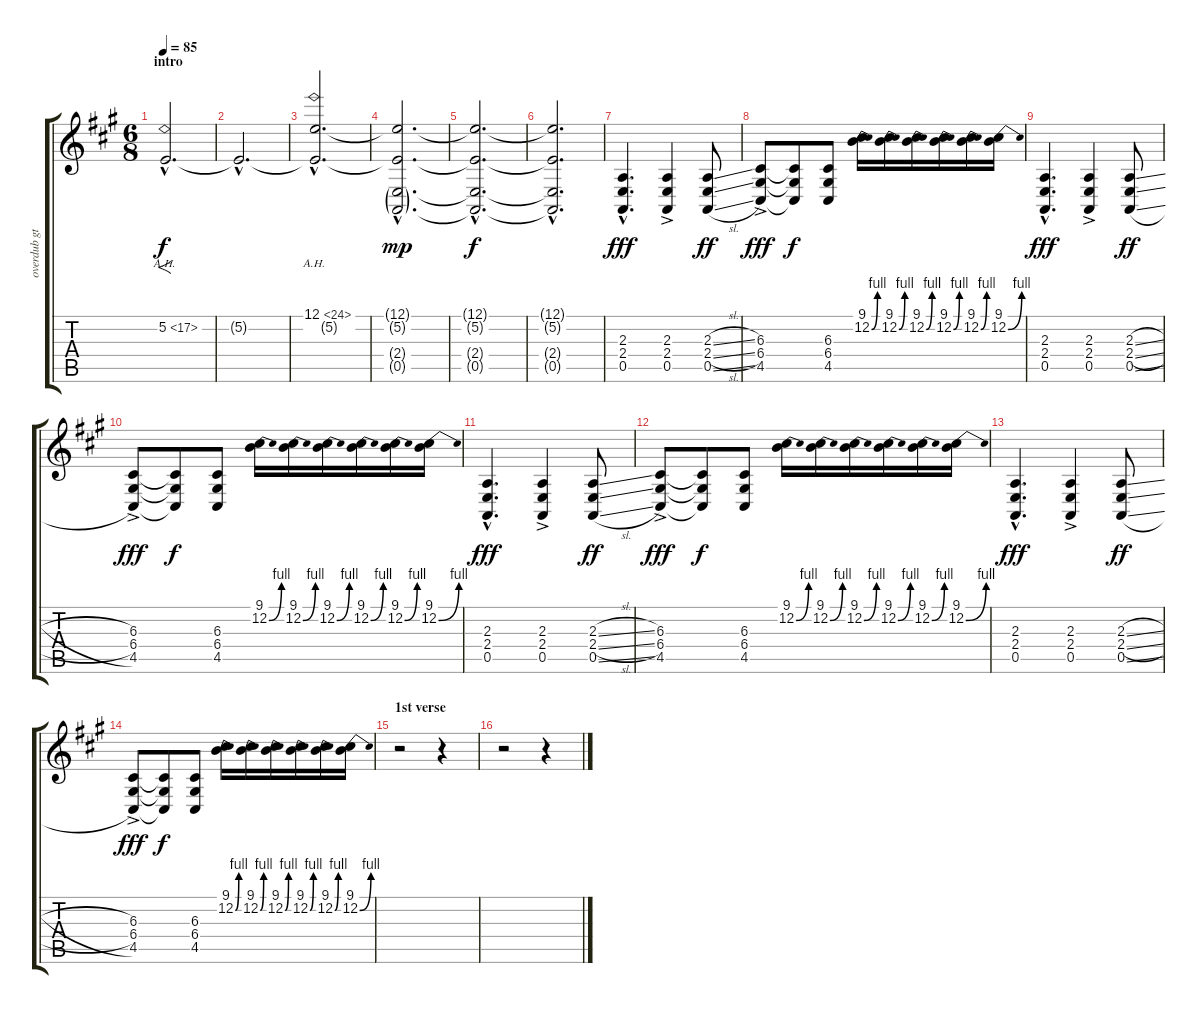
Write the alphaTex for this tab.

\track ("overdub gtr I" "overdub gt") {instrument lead5charang}
\staff {score tabs}
\tuning (E4 B3 G3 D3 A2 E2) {hide}
\ts (6 8)
\section ("" "intro")
\tempo 85
\clef g2
\ks f#minor
5.2{ah 12 hac}.2{f d dy f instrument lead8bassandlead} |
5.2{hac t}.2{d} |
(12.1{ah 12 hac} 5.2{hac t}).2{d} |
(12.1{hac t} 5.2{hac t} 2.4{g hac} 0.5{g hac}).2{d dy mp} |
(12.1{hac t} 5.2{hac t} 2.4{hac t} 0.5{hac t}).2{d dy f} |
(12.1{hac t} 5.2{hac t} 2.4{hac t} 0.5{hac t}).2{d} |
(2.3{hac} 2.4{hac} 0.5{hac}).4{d dy fff instrument lead5charang} (2.3{ac} 2.4{ac} 0.5{ac}).4 (2.3{sl} 2.4{sl} 0.5{sl}).8{dy ff} |
(6.3{ac} 6.4{ac} 4.5{ac}).8{dy fff} (6.3{t} 6.4{t} 4.5{t}).8{dy f} (6.3 6.4 4.5).8 (9.1 12.2{be (bend 0 0 60 4)}).16 (9.1 12.2{be (bend 0 0 60 4)}).16 (9.1 12.2{be (bend 0 0 60 4)}).16 (9.1 12.2{be (bend 0 0 60 4)}).16 (9.1 12.2{be (bend 0 0 60 4)}).16 (9.1 12.2{be (bend 0 0 60 4)}).16 |
(2.3{hac} 2.4{hac} 0.5{hac}).4{d dy fff} (2.3{ac} 2.4{ac} 0.5{ac}).4 (2.3{sl} 2.4{sl} 0.5{sl}).8{dy ff} |
(6.3{ac} 6.4{ac} 4.5{ac}).8{dy fff} (6.3{t} 6.4{t} 4.5{t}).8{dy f} (6.3 6.4 4.5).8 (9.1 12.2{be (bend 0 0 60 4)}).16 (9.1 12.2{be (bend 0 0 60 4)}).16 (9.1 12.2{be (bend 0 0 60 4)}).16 (9.1 12.2{be (bend 0 0 60 4)}).16 (9.1 12.2{be (bend 0 0 60 4)}).16 (9.1 12.2{be (bend 0 0 60 4)}).16 |
(2.3{hac} 2.4{hac} 0.5{hac}).4{d dy fff} (2.3{ac} 2.4{ac} 0.5{ac}).4 (2.3{sl} 2.4{sl} 0.5{sl}).8{dy ff} |
(6.3{ac} 6.4{ac} 4.5{ac}).8{dy fff} (6.3{t} 6.4{t} 4.5{t}).8{dy f} (6.3 6.4 4.5).8 (9.1 12.2{be (bend 0 0 60 4)}).16 (9.1 12.2{be (bend 0 0 60 4)}).16 (9.1 12.2{be (bend 0 0 60 4)}).16 (9.1 12.2{be (bend 0 0 60 4)}).16 (9.1 12.2{be (bend 0 0 60 4)}).16 (9.1 12.2{be (bend 0 0 60 4)}).16 |
(2.3{hac} 2.4{hac} 0.5{hac}).4{d dy fff} (2.3{ac} 2.4{ac} 0.5{ac}).4 (2.3{sl} 2.4{sl} 0.5{sl}).8{dy ff} |
(6.3{ac} 6.4{ac} 4.5{ac}).8{dy fff} (6.3{t} 6.4{t} 4.5{t}).8{dy f} (6.3 6.4 4.5).8 (9.1 12.2{be (bend 0 0 60 4)}).16 (9.1 12.2{be (bend 0 0 60 4)}).16 (9.1 12.2{be (bend 0 0 60 4)}).16 (9.1 12.2{be (bend 0 0 60 4)}).16 (9.1 12.2{be (bend 0 0 60 4)}).16 (9.1 12.2{be (bend 0 0 60 4)}).16 |
\section ("" "1st verse")
r.2 r.4 |
r.2 r.4
